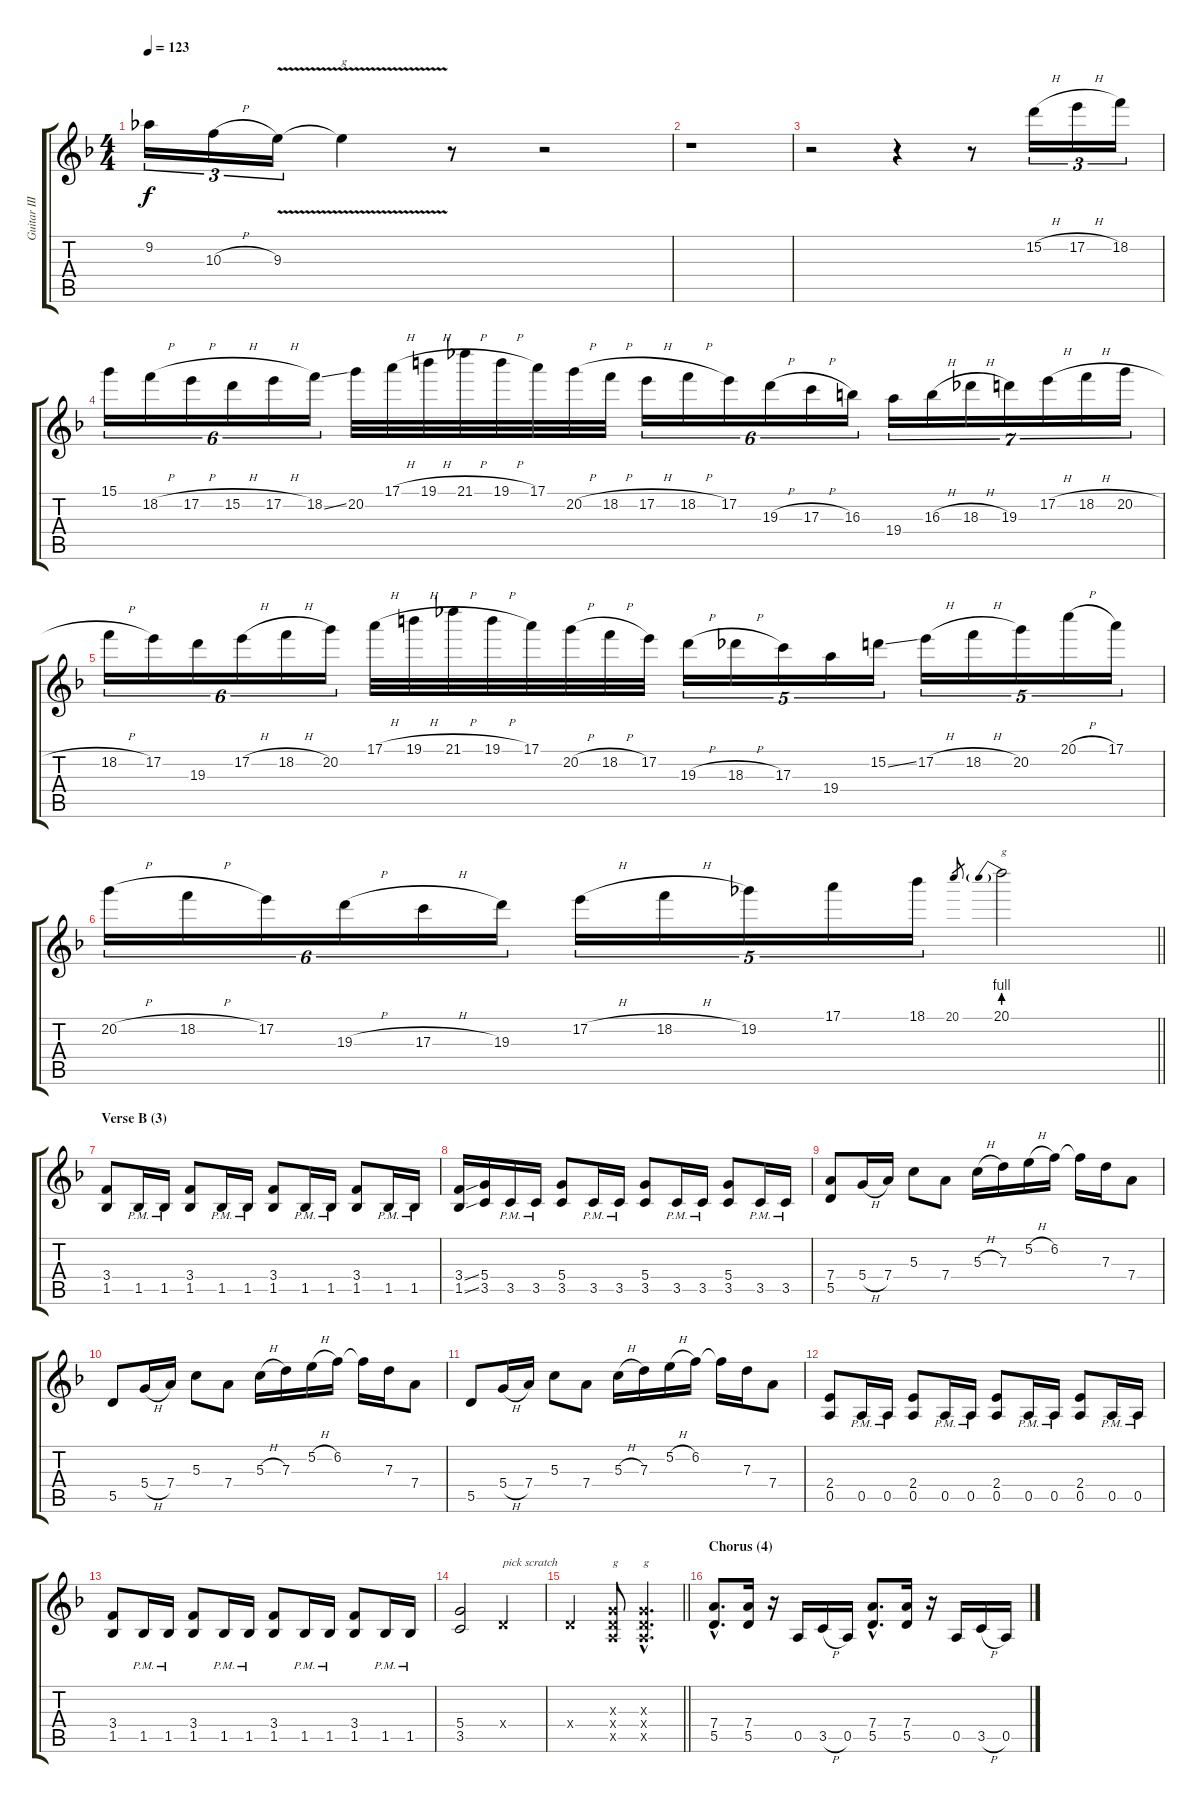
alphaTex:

\track ("Guitar III" "Guitar III") {instrument distortionguitar}
\staff {score tabs}
\tuning (E4 B3 G3 D3 A2 E2) {hide}
\ts (4 4)
\tempo 123
\clef g2
\ks dminor
9.2.16{tu (3 2) dy f} 10.3{h}.16{tu (3 2)} 9.3{v}.16{tu (3 2)} 9.3{t}.4{txt "g"} r.8 r.2 |
r.1 |
r.2 r.4 r.8 15.2{h}.16{tu (3 2)} 17.2{h}.16{tu (3 2)} 18.2.16{tu (3 2)} |
15.1.16{tu (6 4)} 18.2{h}.16{tu (6 4)} 17.2{h}.16{tu (6 4)} 15.2{h}.16{tu (6 4)} 17.2{h}.16{tu (6 4)} 18.2{ss}.16{tu (6 4)} 20.2.32 17.1{h}.32 19.1{h}.32 21.1{h}.32 19.1{h}.32 17.1.32 20.2{h}.32 18.2{h}.32 17.2{h}.16{tu (6 4)} 18.2{h}.16{tu (6 4)} 17.2.16{tu (6 4)} 19.3{h}.16{tu (6 4)} 17.3{h}.16{tu (6 4)} 16.3.16{tu (6 4)} 19.4.16{tu (7 4)} 16.3{h}.16{tu (7 4)} 18.3{h}.16{tu (7 4)} 19.3.16{tu (7 4)} 17.2{h}.16{tu (7 4)} 18.2{h}.16{tu (7 4)} 20.2{h}.16{tu (7 4)} |
18.2{h}.16{tu (6 4)} 17.2.16{tu (6 4)} 19.3.16{tu (6 4)} 17.2{h}.16{tu (6 4)} 18.2{h}.16{tu (6 4)} 20.2.16{tu (6 4)} 17.1{h}.32 19.1{h}.32 21.1{h}.32 19.1{h}.32 17.1.32 20.2{h}.32 18.2{h}.32 17.2.32 19.3{h}.16{tu (5 4)} 18.3{h}.16{tu (5 4)} 17.3.16{tu (5 4)} 19.4.16{tu (5 4)} 15.2{ss}.16{tu (5 4)} 17.2{h}.16{tu (5 4)} 18.2{h}.16{tu (5 4)} 20.2.16{tu (5 4)} 20.1{h}.16{tu (5 4)} 17.1.16{tu (5 4)} |
\barLineRight lightlight
20.2{h}.16{tu (6 4)} 18.2{h}.16{tu (6 4)} 17.2.16{tu (6 4)} 19.3{h}.16{tu (6 4)} 17.3{h}.16{tu (6 4)} 19.3.16{tu (6 4)} 17.2{h}.16{tu (5 4)} 18.2{h}.16{tu (5 4)} 19.2.16{tu (5 4)} 17.1.16{tu (5 4)} 18.1.16{tu (5 4)} 20.1.8{gr} 20.1{be (prebend 0 4 60 4)}.2{txt "g"} |
\section ("" "Verse B (3)")
(3.4 1.5).8 1.5{pm}.16 1.5{pm}.16 (3.4 1.5).8 1.5{pm}.16 1.5{pm}.16 (3.4 1.5).8 1.5{pm}.16 1.5{pm}.16 (3.4 1.5).8 1.5{pm}.16 1.5{pm}.16 |
(3.4{ss} 1.5{ss}).16 (5.4 3.5).16 3.5{pm}.16 3.5{pm}.16 (5.4 3.5).8 3.5{pm}.16 3.5{pm}.16 (5.4 3.5).8 3.5{pm}.16 3.5{pm}.16 (5.4 3.5).8 3.5{pm}.16 3.5{pm}.16 |
(7.4 5.5).8 5.4{h}.16 7.4.16 5.3.8 7.4.8 5.3{h}.16 7.3.16 5.2{h}.16 6.2.16 6.2{t}.16 7.3.16 7.4.8 |
5.5.8 5.4{h}.16 7.4.16 5.3.8 7.4.8 5.3{h}.16 7.3.16 5.2{h}.16 6.2.16 6.2{t}.16 7.3.16 7.4.8 |
5.5.8 5.4{h}.16 7.4.16 5.3.8 7.4.8 5.3{h}.16 7.3.16 5.2{h}.16 6.2.16 6.2{t}.16 7.3.16 7.4.8 |
(2.4 0.5).8 0.5{pm}.16 0.5{pm}.16 (2.4 0.5).8 0.5{pm}.16 0.5{pm}.16 (2.4 0.5).8 0.5{pm}.16 0.5{pm}.16 (2.4 0.5).8 0.5{pm}.16 0.5{pm}.16 |
(3.4 1.5).8 1.5{pm}.16 1.5{pm}.16 (3.4 1.5).8 1.5{pm}.16 1.5{pm}.16 (3.4 1.5).8 1.5{pm}.16 1.5{pm}.16 (3.4 1.5).8 1.5{pm}.16 1.5{pm}.16 |
(5.4 3.5).2 0.4{x}.2{txt "pick scratch"} |
\barLineRight lightlight
0.4{x}.2 (0.3{x} 0.4{x} 0.5{x}).8{txt "g"} (0.3{hac x} 0.4{hac x} 0.5{hac x}).4{d txt "g"} |
\section ("" "Chorus (4)")
(7.4{hac} 5.5{hac}).8{d} (7.4 5.5).16 r.16 0.5.16 3.5{h}.16 0.5.16 (7.4{hac} 5.5{hac}).8{d} (7.4 5.5).16 r.16 0.5.16 3.5{h}.16 0.5.16
